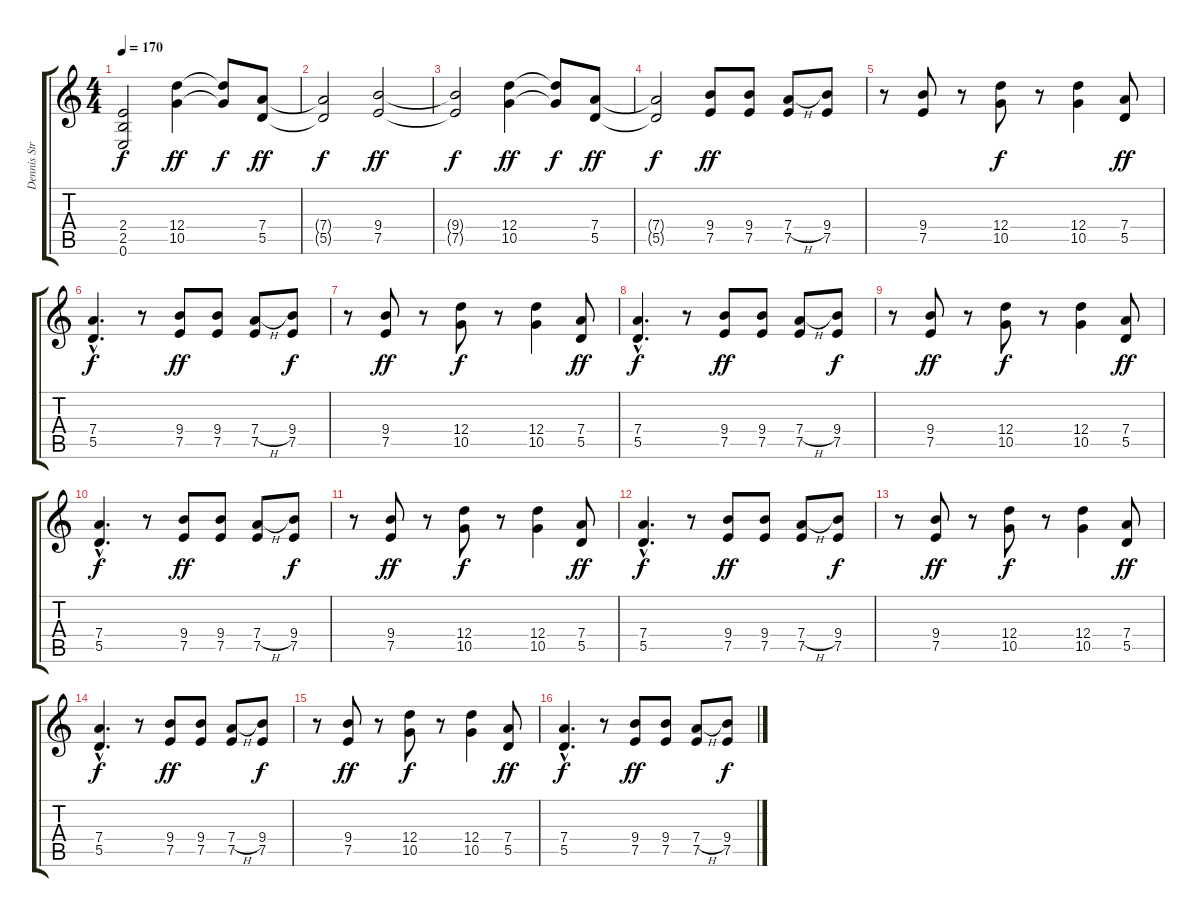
\track ("Dennis Stratton" "Dennis Str") {instrument overdrivenguitar}
\staff {score tabs}
\tuning (E4 B3 G3 D3 A2 E2) {hide}
\ts (4 4)
\tempo 170
\clef g2
\ks c
(2.4{t} 2.5{t} 0.6{t}).2{dy f} (12.4 10.5).4{dy ff} (12.4{t} 10.5{t}).8{dy f} (7.4 5.5).8{dy ff} |
(7.4{t} 5.5{t}).2{dy f} (9.4 7.5).2{dy ff} |
(9.4{t} 7.5{t}).2{dy f} (12.4 10.5).4{dy ff} (12.4{t} 10.5{t}).8{dy f} (7.4 5.5).8{dy ff} |
(7.4{t} 5.5{t}).2{dy f} (9.4 7.5).8{dy ff} (9.4 7.5).8 (7.4{h} 7.5).8 (9.4 7.5).8 |
r.8 (9.4 7.5).8 r.8 (12.4 10.5).8{dy f} r.8 (12.4 10.5).4 (7.4 5.5).8{dy ff} |
(7.4{hac} 5.5{hac}).4{d dy f} r.8 (9.4 7.5).8{dy ff} (9.4 7.5).8 (7.4{h} 7.5).8 (9.4 7.5).8{dy f} |
r.8 (9.4 7.5).8{dy ff} r.8 (12.4 10.5).8{dy f} r.8 (12.4 10.5).4 (7.4 5.5).8{dy ff} |
(7.4{hac} 5.5{hac}).4{d dy f} r.8 (9.4 7.5).8{dy ff} (9.4 7.5).8 (7.4{h} 7.5).8 (9.4 7.5).8{dy f} |
r.8 (9.4 7.5).8{dy ff} r.8 (12.4 10.5).8{dy f} r.8 (12.4 10.5).4 (7.4 5.5).8{dy ff} |
(7.4{hac} 5.5{hac}).4{d dy f} r.8 (9.4 7.5).8{dy ff} (9.4 7.5).8 (7.4{h} 7.5).8 (9.4 7.5).8{dy f} |
r.8 (9.4 7.5).8{dy ff} r.8 (12.4 10.5).8{dy f} r.8 (12.4 10.5).4 (7.4 5.5).8{dy ff} |
(7.4{hac} 5.5{hac}).4{d dy f} r.8 (9.4 7.5).8{dy ff} (9.4 7.5).8 (7.4{h} 7.5).8 (9.4 7.5).8{dy f} |
r.8 (9.4 7.5).8{dy ff} r.8 (12.4 10.5).8{dy f} r.8 (12.4 10.5).4 (7.4 5.5).8{dy ff} |
(7.4{hac} 5.5{hac}).4{d dy f} r.8 (9.4 7.5).8{dy ff} (9.4 7.5).8 (7.4{h} 7.5).8 (9.4 7.5).8{dy f} |
r.8 (9.4 7.5).8{dy ff} r.8 (12.4 10.5).8{dy f} r.8 (12.4 10.5).4 (7.4 5.5).8{dy ff} |
(7.4{hac} 5.5{hac}).4{d dy f} r.8 (9.4 7.5).8{dy ff} (9.4 7.5).8 (7.4{h} 7.5).8 (9.4 7.5).8{dy f}
